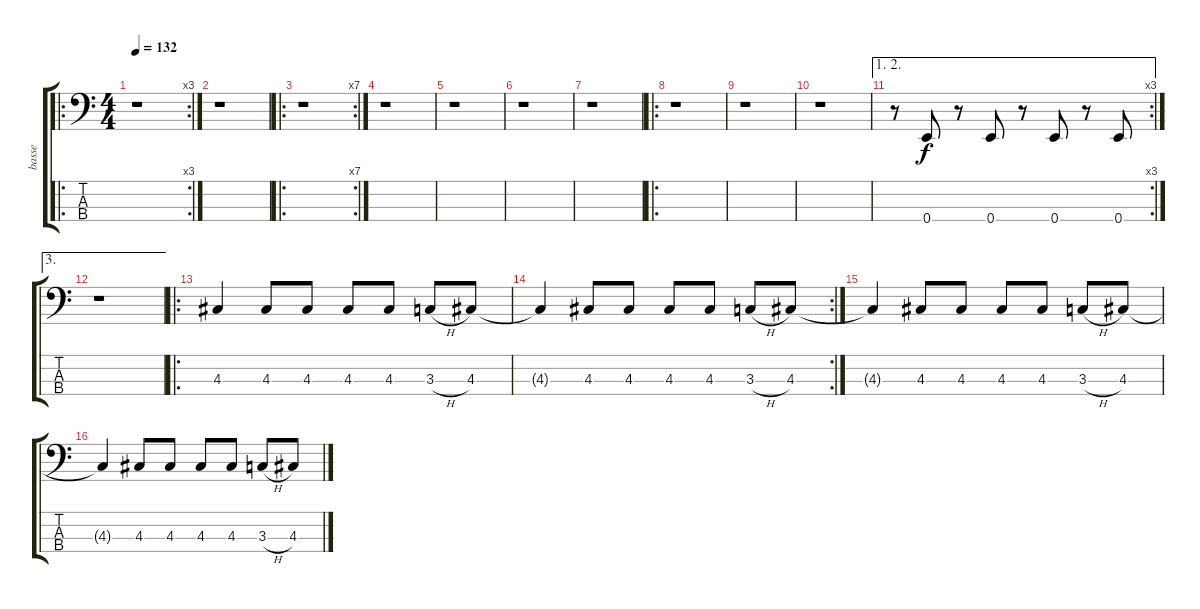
\track ("basse" "basse") {instrument electricbasspick}
\staff {score tabs}
\tuning (G2 D2 A1 E1) {hide}
\ro
\rc 3
\ts (4 4)
\tempo 132
\clef f4
\ks c
r.1{dy f instrument electricbasspick} |
r.1 |
\ro
\rc 7
r.1 |
r.1 |
r.1 |
r.1 |
r.1 |
\ro
r.1 |
r.1 |
r.1 |
\ae (1 2)
\rc 3
r.8 0.4.8 r.8 0.4.8 r.8 0.4.8 r.8 0.4.8 |
\ae 3
r.1 |
\ro
4.3.4 4.3.8 4.3.8 4.3.8 4.3.8 3.3{h}.8 4.3.8 |
\rc 2
4.3{t}.4 4.3.8 4.3.8 4.3.8 4.3.8 3.3{h}.8 4.3.8 |
4.3{t}.4 4.3.8 4.3.8 4.3.8 4.3.8 3.3{h}.8 4.3.8 |
4.3{t}.4 4.3.8 4.3.8 4.3.8 4.3.8 3.3{h}.8 4.3.8
